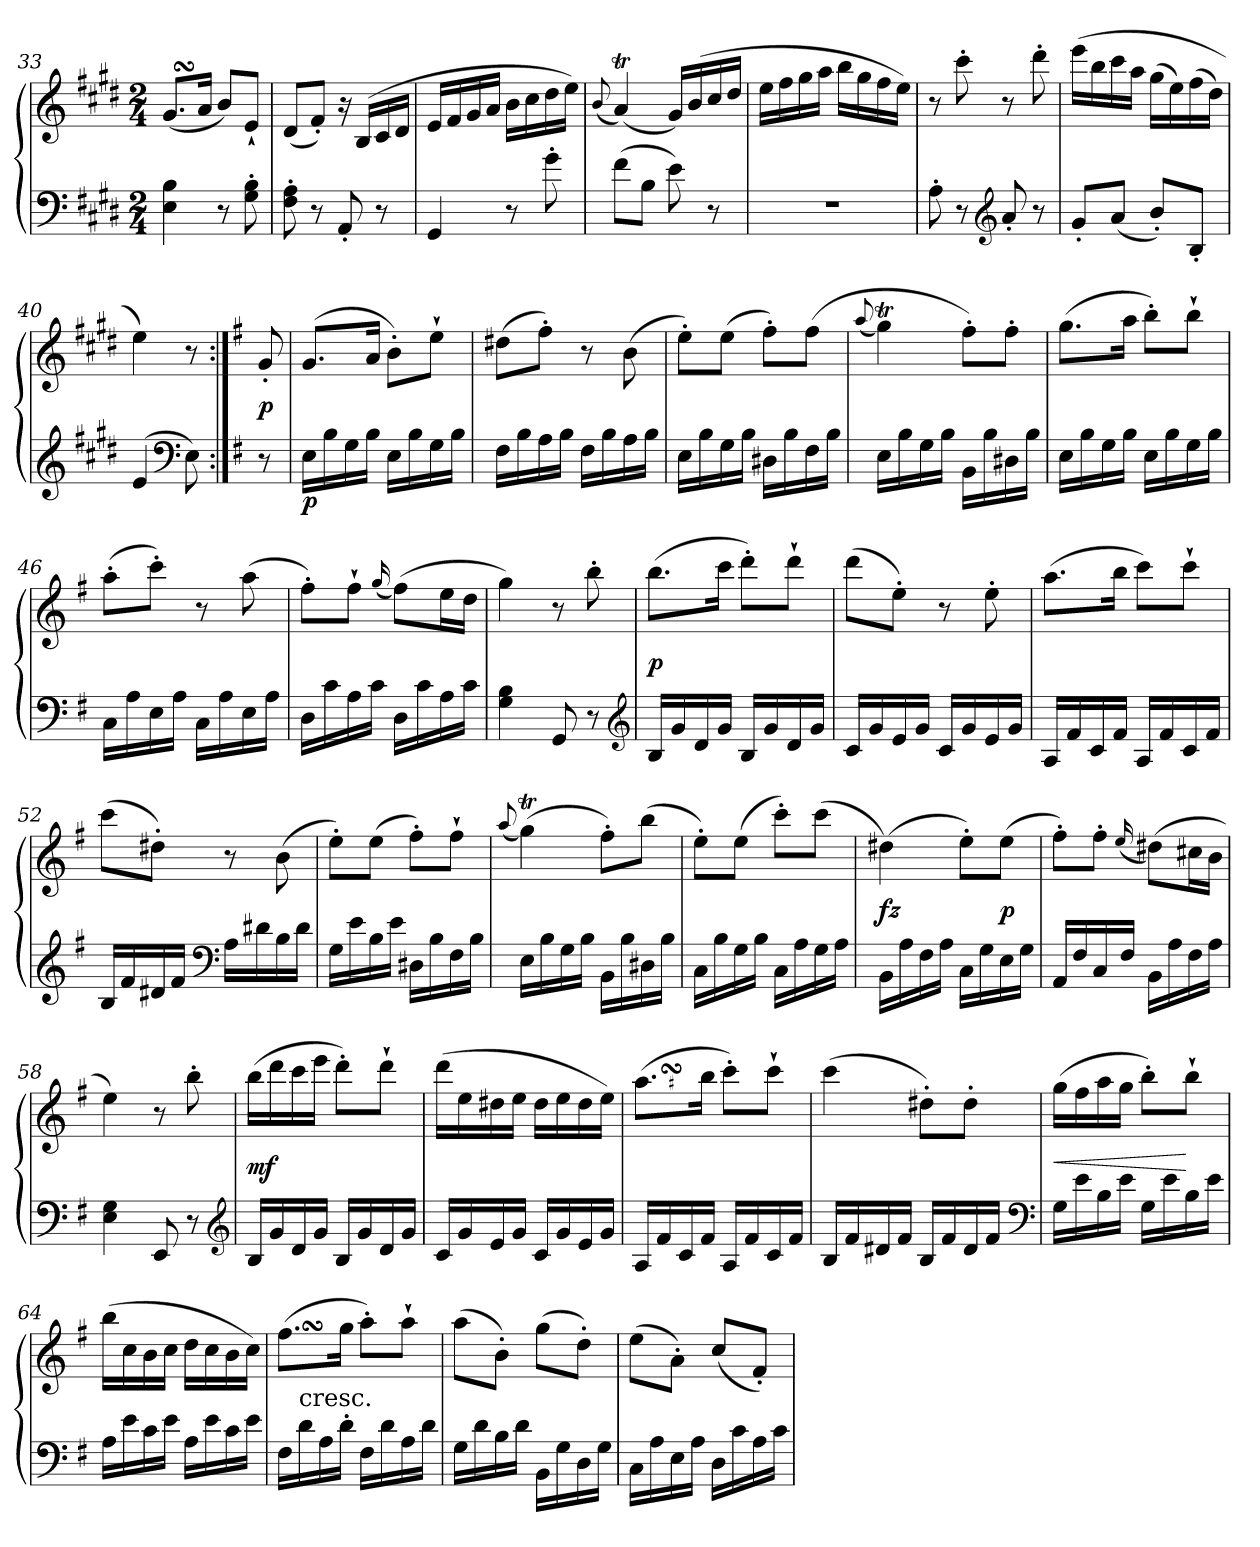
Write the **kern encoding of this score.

**kern	**kern	**dynam
*part1	*part1	*part1
*staff2	*staff1	*staff1/2
*clefF4	*clefG2	*
*k[f#c#g#d#]	*k[f#c#g#d#]	*
*M2/4	*M2/4	*
=33	=33	=33
4E 4B	(8.g#SsSL	.
.	16aJk	.
8r	8bL)	.
8G#' 8B'	8e`J	.
=34	=34	=34
8F#' 8A'	(8d#L	.
8r	8f#'J)	.
8AA'	16r	.
.	(16BLL	.
8r	16c#	.
.	16d#JJ	.
!!LO:LB:g=z
=35	=35	=35
4GG#	16eLL	.
.	16f#	.
.	16g#	.
.	16aJJ	.
8r	16bLL	.
.	16cc#	.
8g#'	16dd#	.
.	16eeJJ)	.
=36	=36	=36
.	(8qqb	.
(8f#L	(<4aT)	.
8BJ	.	.
8e)	16g#/LL)	.
.	(16b/	.
8r	16cc#/	.
.	16dd#/JJ	.
=37	=37	=37
2r	16eeLL	.
.	16ff#	.
.	16gg#	.
.	16aaJJ	.
.	16bbLL	.
.	16gg#	.
.	16ff#	.
.	16eeJJ)	.
=38	=38	=38
8A'	8r	.
8r	8ccc#'	.
*clefG2	*	*
8a'	8r	.
8r	8ddd#'	.
=39	=39	=39
8g#'L	(16eeeLL	.
.	16bb	.
(8aJ	16ccc#	.
.	16aaJJ	.
8b'L)	(16gg#LL	.
.	16ee)	.
8B'J	(16ff#	.
.	16dd#JJ)	.
=40	=40	=40
(4e	4ee)	.
*clefF4	*	*
8E)	8r	.
!!LO:LB:g=z
=:|!	=:|!	=:|!
*k[f#]	*k[f#]	*
8r	8g'	p
=41	=41	=41
!	!	!LO:DY:b=2
16ELL	(8.gL	p
16B	.	.
16G	.	.
16BJJ	16aJk	.
16ELL	8b'L)	.
16B	.	.
16G	8ee`J	.
16BJJ	.	.
=42	=42	=42
16F#LL	(8dd#XL	.
16B	.	.
16A	8ff#'J)	.
16BJJ	.	.
16F#LL	8r	.
16B	.	.
16A	(8b	.
16BJJ	.	.
=43	=43	=43
16ELL	8ee'L)	.
16B	.	.
16G	(8eeJ	.
16BJJ	.	.
16D#XLL	8ff#'L)	.
16B	.	.
16F#	(8ff#J	.
16BJJ	.	.
=44	=44	=44
.	(8qqaa	.
16ELL	4ggT)	.
16B	.	.
16G	.	.
16BJJ	.	.
16BBLL	8ff#'L)	.
16B	.	.
16D#X	8ff#'J	.
16BJJ	.	.
=45	=45	=45
16ELL	(8.ggL	.
16B	.	.
16G	.	.
16BJJ	16aaJk	.
16ELL	8bb'L)	.
16B	.	.
16G	8bb`J	.
16BJJ	.	.
!!LO:LB:g=z
=46	=46	=46
16CLL	(8aa'L	.
16A	.	.
16E	8ccc'J)	.
16AJJ	.	.
16CLL	8r	.
16A	.	.
16E	(8aa	.
16AJJ	.	.
=47	=47	=47
16DLL	8ff#'L)	.
16c	.	.
16A	8ff#`J	.
16cJJ	.	.
.	(16qqgg	.
16DLL	(8ff#L)	.
16c	.	.
16A	16eeL	.
16cJJ	16ddJJ	.
=48	=48	=48
4G 4B	4gg)	.
8GG	8r	.
8r	8bb'	.
*clefG2	*	*
=49	=49	=49
16BLL	(8.bbL	p
16g	.	.
16d	.	.
16gJJ	16cccJk	.
16BLL	8ddd'L)	.
16g	.	.
16d	8ddd`J	.
16gJJ	.	.
=50	=50	=50
16cLL	(8dddL	.
16g	.	.
16e	8ee'J)	.
16gJJ	.	.
16cLL	8r	.
16g	.	.
16e	8ee'	.
16gJJ	.	.
=51	=51	=51
16ALL	(8.aaL	.
16f#	.	.
16c	.	.
16f#JJ	16bbJk	.
16ALL	8cccL)	.
16f#	.	.
16c	8ccc`J	.
16f#JJ	.	.
!!LO:LB:g=z
=52	=52	=52
16BLL	(8cccL	.
16f#	.	.
16d#X	8dd#X'J)	.
16f#JJ	.	.
*clefF4	*	*
16ALL	8r	.
16d#X	.	.
16B	(8b	.
16d#JJ	.	.
=53	=53	=53
16GLL	8ee'L)	.
16e	.	.
16B	(8eeJ	.
16eJJ	.	.
16D#XLL	8ff#'L)	.
16B	.	.
16F#	8ff#`J	.
16BJJ	.	.
=54	=54	=54
.	(8qqaa	.
16ELL	(4ggT)	.
16B	.	.
16G	.	.
16BJJ	.	.
16BBLL	8ff#'L)	.
16B	.	.
16D#X	(8bbJ	.
16BJJ	.	.
=55	=55	=55
16CLL	8ee'L)	.
16B	.	.
16G	(8eeJ	.
16BJJ	.	.
16CLL	8ccc'L)	.
16A	.	.
16G	(8cccJ	.
16AJJ	.	.
=56	=56	=56
16BBLL	(4dd#X)	fz
16A	.	.
16F#	.	.
16AJJ	.	.
16CLL	8ee'L)	.
16G	.	.
16E	(8eeJ	p
16GJJ	.	.
!!LO:LB:g=z
=57	=57	=57
16AALL	8ff#'L)	.
16F#	.	.
16C	8ff#'J	.
16F#JJ	.	.
.	(16qqee	.
16BBLL	(8dd#XL)	.
16A	.	.
16F#	16cc#XL	.
16AJJ	16bJJ	.
=58	=58	=58
4E 4G	4ee)	.
8EE	8r	.
8r	8bb'	.
*clefG2	*	*
=59	=59	=59
16BLL	(16bbLL	mf
16g	16ddd	.
16d	16ccc	.
16gJJ	16eeeJJ	.
16BLL	8ddd'L)	.
16g	.	.
16d	8ddd`J	.
16gJJ	.	.
=60	=60	=60
16cLL	(16dddLL	.
16g	16ee	.
16e	16dd#X	.
16gJJ	16eeJJ	.
16cLL	16dd#LL	.
16g	16ee	.
16e	16dd#	.
16gJJ	16eeJJ)	.
=61	=61	=61
!	!LO:TURN:lacc=#	!
16ALL	(8.aaSSsL	.
16f#	.	.
16c	.	.
16f#JJ	16bbJk	.
16ALL	8ccc'L)	.
16f#	.	.
16c	8ccc`J	.
16f#JJ	.	.
!!LO:LB:g=z
=62	=62	=62
16BLL	(4ccc	.
16f#	.	.
16d#X	.	.
16f#JJ	.	.
16BLL	8dd#X'L)	.
16f#	.	.
16d#	8dd#'J	.
16f#JJ	.	.
*clefF4	*	*
=63	=63	=63
16GLL	(16ggLL	<
16e	16ff#	.
16B	16aa	.
16eJJ	16ggJJ	.
16GLL	8bb'L)	.
16e	.	.
16B	8bb`J	[
16eJJ	.	.
=64	=64	=64
16ALL	(16bbLL	.
16e	16cc	.
16c	16b	.
16eJJ	16ccJJ	.
16ALL	16ddLL	.
16e	16cc	.
16c	16b	.
16eJJ	16ccJJ)	.
=65	=65	=65
*	*^	*
16F#LL	(8.ff#SsSL	16ryy	.
!	!	!LO:TX:c:t=cresc.	!
16d	.	4..ryy	.
16A	.	.	.
16d'JJ	16ggJk	.	.
16F#LL	8aa'L)	.	.
16d	.	.	.
16A	8aa`J	.	.
16dJJ	.	.	.
*	*v	*v	*
=66	=66	=66
16GLL	(8aaL	.
16d	.	.
16B	8b'J)	.
16dJJ	.	.
16BBLL	(8ggL	.
16G	.	.
16D	8dd'J)	.
16GJJ	.	.
!!LO:LB:g=z
=67	=67	=67
16CLL	(8eeL	.
16A	.	.
16E	8a'J)	.
16AJJ	.	.
16DLL	(8ccL	.
16c	.	.
16A	8f#'J)	.
16cJJ	.	.
=	=	=
*-	*-	*-
